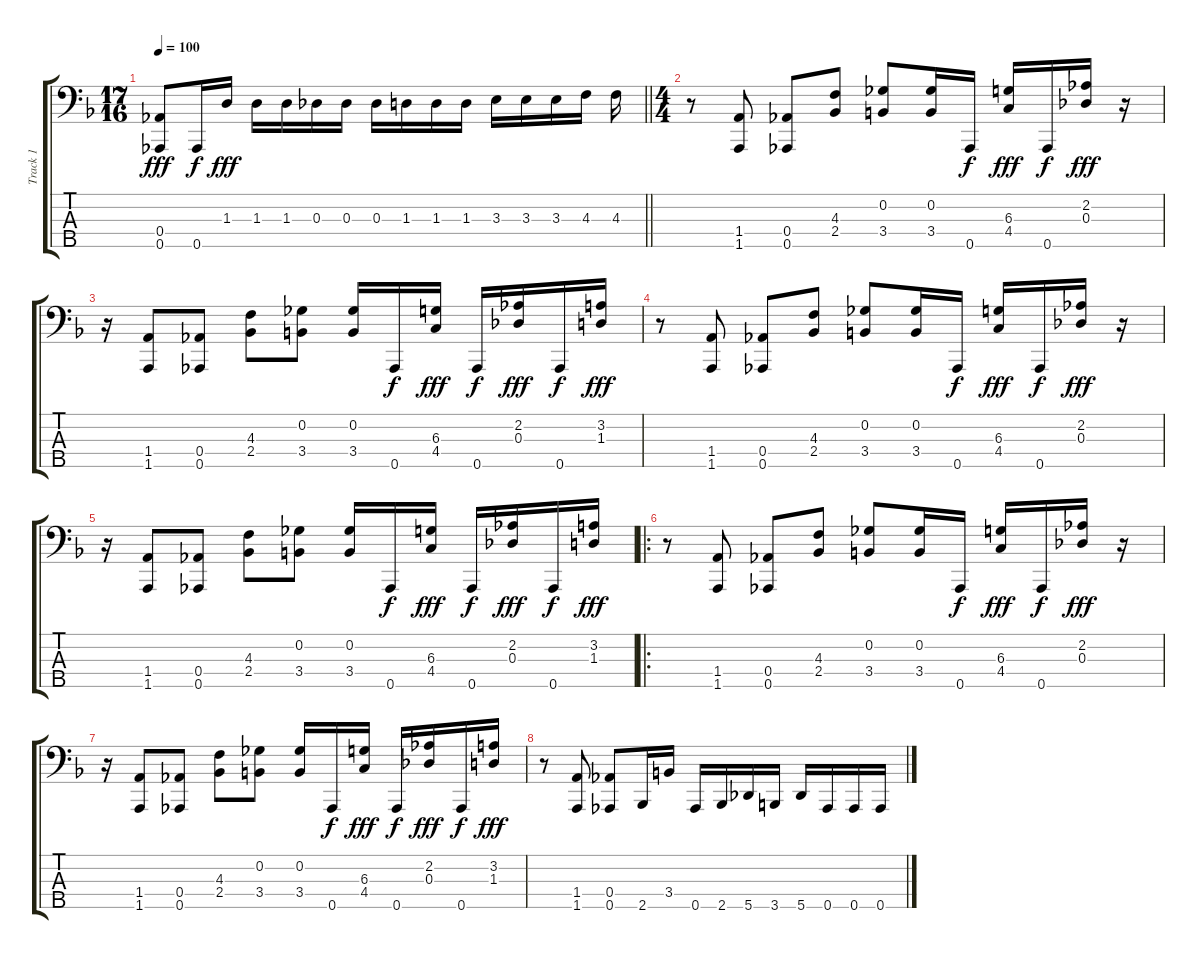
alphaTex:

\track ("Track 1" "Track 1") {instrument electricbasspick}
\staff {score tabs}
\tuning (B2 Gb2 Db2 Ab1 Ab0) {hide}
\ts (17 16)
\tempo 100
\clef f4
\barLineRight lightlight
\ks f
(0.4 0.5).8{dy fff} 0.5.16{dy f} 1.3.16{dy fff} 1.3.16 1.3.16 0.3.16 0.3.16 0.3.16 1.3.16 1.3.16 1.3.16 3.3.16 3.3.16 3.3.16 4.3.16 4.3.16 |
\ts (4 4)
r.8 (1.4 1.5).8 (0.4 0.5).8 (4.3 2.4).8 (0.2 3.4).8 (0.2 3.4).16 0.5.16{dy f} (6.3 4.4).16{dy fff} 0.5.16{dy f} (2.2 0.3).16{dy fff} r.16 |
r.16 (1.4 1.5).8 (0.4 0.5).8 (4.3 2.4).8 (0.2 3.4).8 (0.2 3.4).16 0.5.16{dy f} (6.3 4.4).16{dy fff} 0.5.16{dy f} (2.2 0.3).16{dy fff} 0.5.16{dy f} (3.2 1.3).16{dy fff} |
r.8 (1.4 1.5).8 (0.4 0.5).8 (4.3 2.4).8 (0.2 3.4).8 (0.2 3.4).16 0.5.16{dy f} (6.3 4.4).16{dy fff} 0.5.16{dy f} (2.2 0.3).16{dy fff} r.16 |
r.16 (1.4 1.5).8 (0.4 0.5).8 (4.3 2.4).8 (0.2 3.4).8 (0.2 3.4).16 0.5.16{dy f} (6.3 4.4).16{dy fff} 0.5.16{dy f} (2.2 0.3).16{dy fff} 0.5.16{dy f} (3.2 1.3).16{dy fff} |
\ro
r.8 (1.4 1.5).8 (0.4 0.5).8 (4.3 2.4).8 (0.2 3.4).8 (0.2 3.4).16 0.5.16{dy f} (6.3 4.4).16{dy fff} 0.5.16{dy f} (2.2 0.3).16{dy fff} r.16 |
r.16 (1.4 1.5).8 (0.4 0.5).8 (4.3 2.4).8 (0.2 3.4).8 (0.2 3.4).16 0.5.16{dy f} (6.3 4.4).16{dy fff} 0.5.16{dy f} (2.2 0.3).16{dy fff} 0.5.16{dy f} (3.2 1.3).16{dy fff} |
r.8 (1.4 1.5).8 (0.4 0.5).8 2.5.16 3.4.16 0.5.16 2.5.16 5.5.16 3.5.16 5.5.16 0.5.16 0.5.16 0.5.16
